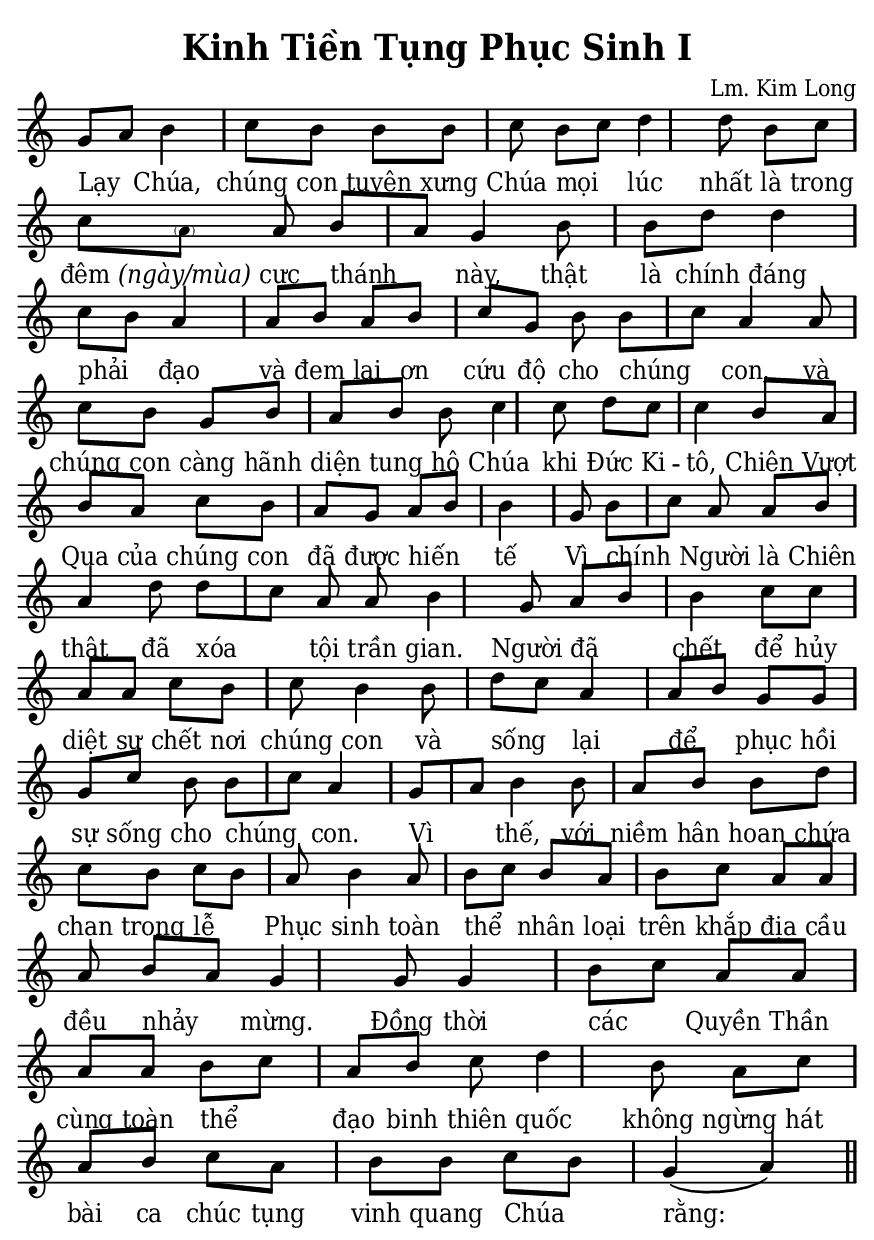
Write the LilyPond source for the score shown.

% Cài đặt chung\
\version "2.22.1"
\include "english.ly"
\include "gregorian.ly"

\header {
  title = "Kinh Tiền Tụng Phục Sinh I"
  composer = "Lm. Kim Long"
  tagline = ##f
}

% Nhạc phiên khúc
nhacPhienKhucSop = \relative c'' {
  g8 \hide ([a]) b4 c8 b b b c b \hide ([c]) d4 d8 b c
  c
  \once \override NoteColumn.force-hshift = #1.5
  \tweak font-size #-2
  \parenthesize
  a
  a b \hide ([a]) g4 b8 b d d4 c8 \hide ([b]) a4 a8 b a b
  c g b b \hide ([c]) a4 a8 c b g b a b b c4
  c8 d c c4 b8 a b a c b a g a \hide ([b]) b4 \bar "|"
  g8 b \hide ([c]) a a b a4 d8 d \hide ([c]) a a b4 g8
  a \hide ([b]) b4 c8 c a a c b c b4 b8 d \hide ([c]) a4 a8 \hide ([b])
  g g g c b b \hide ([c]) a4 \bar "|" g8 \hide ([a]) b4 b8 a b b d
  c b c \hide ([b]) a b4 a8 b \hide ([c]) b a b c a a
  a b \hide ([a]) g4 g8 g4 b8 \hide ([c]) a a a a b \hide ([c]) a b
  c d4 b8 a c a b c a b b c \hide ([b]) g4 (a) \bar "||"
}

% Lời phiên khúc
loiPhienKhucSop = \lyrics {
  Lạy Chúa, chúng con tuyên xưng Chúa mọi lúc
  nhất là trong đêm
  \markup { \italic "(ngày/mùa)" }
  cực thánh này, thật là chính đáng phải đạo
  và đem lại ơn cứu độ cho chúng con,
  và chúng con càng hãnh diện tung hô Chúa khi Đức Ki -- tô,
  Chiên Vượt Qua của chúng con đã được hiến tế
  Vì chính Người là Chiên thật đã xóa tội trần gian.
  Người đã chết để hủy diệt sự chết nơi chúng con
  và sống lại để phục hồi sự sống cho chúng con.
  Vì thế, với niềm hân hoan chứa chan trong lễ Phục sinh
  toàn thể nhân loại trên khắp địa cầu đều nhảy mừng.
  Đồng thời các Quyền Thần cùng toàn thể đạo binh thiên quốc
  không ngừng hát bài ca chúc tụng vinh quang Chúa rằng:
}

% Dàn trang
\paper {
  #(set-paper-size "a5")
  top-margin = 3\mm
  bottom-margin = 3\mm
  left-margin = 3\mm
  right-margin = 3\mm
  #(define fonts
	 (make-pango-font-tree "Deja Vu Serif Condensed"
	 		       "Deja Vu Serif Condensed"
			       "Deja Vu Serif Condensed"
			       (/ 20 20)))
  print-page-number = ##f
  page-count = 1
}

TongNhip = {
  \key c \major \time 2/4
  \set Timing.beamExceptions = #'()
  \set Timing.baseMoment = #(ly:make-moment 1/4)
}

\score {
  \new ChoirStaff <<
    \new Staff \with {
      \remove "Time_signature_engraver"
    }
    <<
      \new Voice = "beSop" {
        \clef treble \TongNhip \nhacPhienKhucSop
      }
      \new Lyrics \lyricsto beSop \loiPhienKhucSop
    >>
  >>
  \layout {
    \override Lyrics.LyricSpace.minimum-distance = #0.8
    \override Score.BarNumber.break-visibility = ##(#f #f #f)
    \override Score.SpacingSpanner.uniform-stretching = ##t
    \override Score.SpacingSpanner.packed-spacing = ##f
    \set Score.defaultBarType = ""
    \set Score.barAlways = ##t
    ragged-last = ##f
  } 
}
